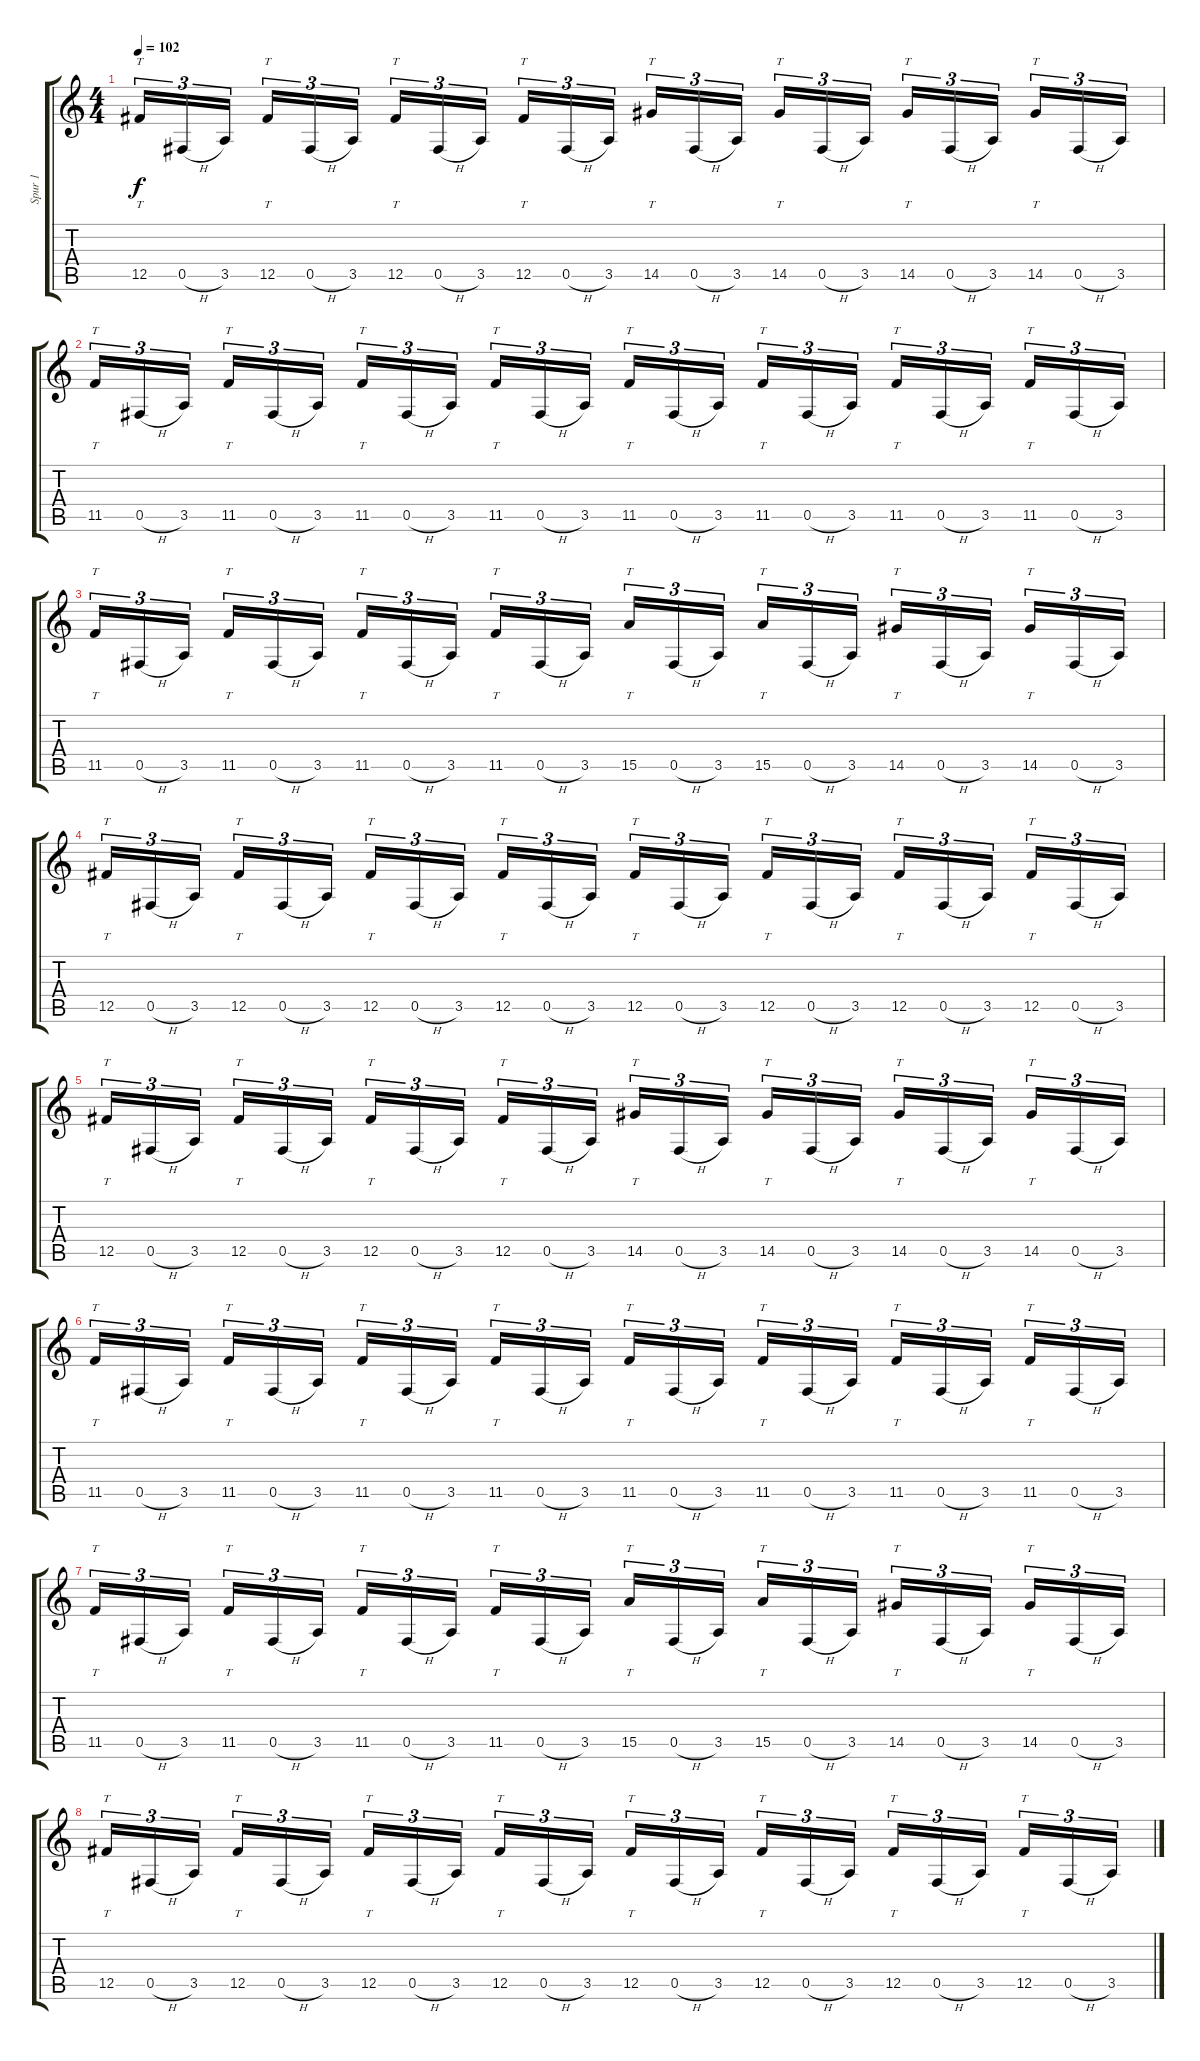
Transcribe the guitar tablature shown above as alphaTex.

\track ("Spur 1" "Spur 1") {instrument overdrivenguitar}
\staff {score tabs}
\tuning (Db4 Ab3 E3 B2 Gb2 B1) {hide}
\ts (4 4)
\tempo 102
\clef g2
\ks c
12.5.16{tt tu (3 2) dy f} 0.5{h}.16{tu (3 2)} 3.5.16{tu (3 2) beam splitsecondary} 12.5.16{tt tu (3 2)} 0.5{h}.16{tu (3 2)} 3.5.16{tu (3 2)} 12.5.16{tt tu (3 2)} 0.5{h}.16{tu (3 2)} 3.5.16{tu (3 2) beam splitsecondary} 12.5.16{tt tu (3 2)} 0.5{h}.16{tu (3 2)} 3.5.16{tu (3 2)} 14.5.16{tt tu (3 2)} 0.5{h}.16{tu (3 2)} 3.5.16{tu (3 2) beam splitsecondary} 14.5.16{tt tu (3 2)} 0.5{h}.16{tu (3 2)} 3.5.16{tu (3 2)} 14.5.16{tt tu (3 2)} 0.5{h}.16{tu (3 2)} 3.5.16{tu (3 2) beam splitsecondary} 14.5.16{tt tu (3 2)} 0.5{h}.16{tu (3 2)} 3.5.16{tu (3 2)} |
11.5.16{tt tu (3 2)} 0.5{h}.16{tu (3 2)} 3.5.16{tu (3 2) beam splitsecondary} 11.5.16{tt tu (3 2)} 0.5{h}.16{tu (3 2)} 3.5.16{tu (3 2)} 11.5.16{tt tu (3 2)} 0.5{h}.16{tu (3 2)} 3.5.16{tu (3 2) beam splitsecondary} 11.5.16{tt tu (3 2)} 0.5{h}.16{tu (3 2)} 3.5.16{tu (3 2)} 11.5.16{tt tu (3 2)} 0.5{h}.16{tu (3 2)} 3.5.16{tu (3 2) beam splitsecondary} 11.5.16{tt tu (3 2)} 0.5{h}.16{tu (3 2)} 3.5.16{tu (3 2)} 11.5.16{tt tu (3 2)} 0.5{h}.16{tu (3 2)} 3.5.16{tu (3 2) beam splitsecondary} 11.5.16{tt tu (3 2)} 0.5{h}.16{tu (3 2)} 3.5.16{tu (3 2)} |
11.5.16{tt tu (3 2)} 0.5{h}.16{tu (3 2)} 3.5.16{tu (3 2) beam splitsecondary} 11.5.16{tt tu (3 2)} 0.5{h}.16{tu (3 2)} 3.5.16{tu (3 2)} 11.5.16{tt tu (3 2)} 0.5{h}.16{tu (3 2)} 3.5.16{tu (3 2) beam splitsecondary} 11.5.16{tt tu (3 2)} 0.5{h}.16{tu (3 2)} 3.5.16{tu (3 2)} 15.5.16{tt tu (3 2)} 0.5{h}.16{tu (3 2)} 3.5.16{tu (3 2) beam splitsecondary} 15.5.16{tt tu (3 2)} 0.5{h}.16{tu (3 2)} 3.5.16{tu (3 2)} 14.5.16{tt tu (3 2)} 0.5{h}.16{tu (3 2)} 3.5.16{tu (3 2) beam splitsecondary} 14.5.16{tt tu (3 2)} 0.5{h}.16{tu (3 2)} 3.5.16{tu (3 2)} |
12.5.16{tt tu (3 2)} 0.5{h}.16{tu (3 2)} 3.5.16{tu (3 2) beam splitsecondary} 12.5.16{tt tu (3 2)} 0.5{h}.16{tu (3 2)} 3.5.16{tu (3 2)} 12.5.16{tt tu (3 2)} 0.5{h}.16{tu (3 2)} 3.5.16{tu (3 2) beam splitsecondary} 12.5.16{tt tu (3 2)} 0.5{h}.16{tu (3 2)} 3.5.16{tu (3 2)} 12.5.16{tt tu (3 2)} 0.5{h}.16{tu (3 2)} 3.5.16{tu (3 2) beam splitsecondary} 12.5.16{tt tu (3 2)} 0.5{h}.16{tu (3 2)} 3.5.16{tu (3 2)} 12.5.16{tt tu (3 2)} 0.5{h}.16{tu (3 2)} 3.5.16{tu (3 2) beam splitsecondary} 12.5.16{tt tu (3 2)} 0.5{h}.16{tu (3 2)} 3.5.16{tu (3 2)} |
12.5.16{tt tu (3 2)} 0.5{h}.16{tu (3 2)} 3.5.16{tu (3 2) beam splitsecondary} 12.5.16{tt tu (3 2)} 0.5{h}.16{tu (3 2)} 3.5.16{tu (3 2)} 12.5.16{tt tu (3 2)} 0.5{h}.16{tu (3 2)} 3.5.16{tu (3 2) beam splitsecondary} 12.5.16{tt tu (3 2)} 0.5{h}.16{tu (3 2)} 3.5.16{tu (3 2)} 14.5.16{tt tu (3 2)} 0.5{h}.16{tu (3 2)} 3.5.16{tu (3 2) beam splitsecondary} 14.5.16{tt tu (3 2)} 0.5{h}.16{tu (3 2)} 3.5.16{tu (3 2)} 14.5.16{tt tu (3 2)} 0.5{h}.16{tu (3 2)} 3.5.16{tu (3 2) beam splitsecondary} 14.5.16{tt tu (3 2)} 0.5{h}.16{tu (3 2)} 3.5.16{tu (3 2)} |
11.5.16{tt tu (3 2)} 0.5{h}.16{tu (3 2)} 3.5.16{tu (3 2) beam splitsecondary} 11.5.16{tt tu (3 2)} 0.5{h}.16{tu (3 2)} 3.5.16{tu (3 2)} 11.5.16{tt tu (3 2)} 0.5{h}.16{tu (3 2)} 3.5.16{tu (3 2) beam splitsecondary} 11.5.16{tt tu (3 2)} 0.5{h}.16{tu (3 2)} 3.5.16{tu (3 2)} 11.5.16{tt tu (3 2)} 0.5{h}.16{tu (3 2)} 3.5.16{tu (3 2) beam splitsecondary} 11.5.16{tt tu (3 2)} 0.5{h}.16{tu (3 2)} 3.5.16{tu (3 2)} 11.5.16{tt tu (3 2)} 0.5{h}.16{tu (3 2)} 3.5.16{tu (3 2) beam splitsecondary} 11.5.16{tt tu (3 2)} 0.5{h}.16{tu (3 2)} 3.5.16{tu (3 2)} |
11.5.16{tt tu (3 2)} 0.5{h}.16{tu (3 2)} 3.5.16{tu (3 2) beam splitsecondary} 11.5.16{tt tu (3 2)} 0.5{h}.16{tu (3 2)} 3.5.16{tu (3 2)} 11.5.16{tt tu (3 2)} 0.5{h}.16{tu (3 2)} 3.5.16{tu (3 2) beam splitsecondary} 11.5.16{tt tu (3 2)} 0.5{h}.16{tu (3 2)} 3.5.16{tu (3 2)} 15.5.16{tt tu (3 2)} 0.5{h}.16{tu (3 2)} 3.5.16{tu (3 2) beam splitsecondary} 15.5.16{tt tu (3 2)} 0.5{h}.16{tu (3 2)} 3.5.16{tu (3 2)} 14.5.16{tt tu (3 2)} 0.5{h}.16{tu (3 2)} 3.5.16{tu (3 2) beam splitsecondary} 14.5.16{tt tu (3 2)} 0.5{h}.16{tu (3 2)} 3.5.16{tu (3 2)} |
12.5.16{tt tu (3 2)} 0.5{h}.16{tu (3 2)} 3.5.16{tu (3 2) beam splitsecondary} 12.5.16{tt tu (3 2)} 0.5{h}.16{tu (3 2)} 3.5.16{tu (3 2)} 12.5.16{tt tu (3 2)} 0.5{h}.16{tu (3 2)} 3.5.16{tu (3 2) beam splitsecondary} 12.5.16{tt tu (3 2)} 0.5{h}.16{tu (3 2)} 3.5.16{tu (3 2)} 12.5.16{tt tu (3 2)} 0.5{h}.16{tu (3 2)} 3.5.16{tu (3 2) beam splitsecondary} 12.5.16{tt tu (3 2)} 0.5{h}.16{tu (3 2)} 3.5.16{tu (3 2)} 12.5.16{tt tu (3 2)} 0.5{h}.16{tu (3 2)} 3.5.16{tu (3 2) beam splitsecondary} 12.5.16{tt tu (3 2)} 0.5{h}.16{tu (3 2)} 3.5.16{tu (3 2)}
